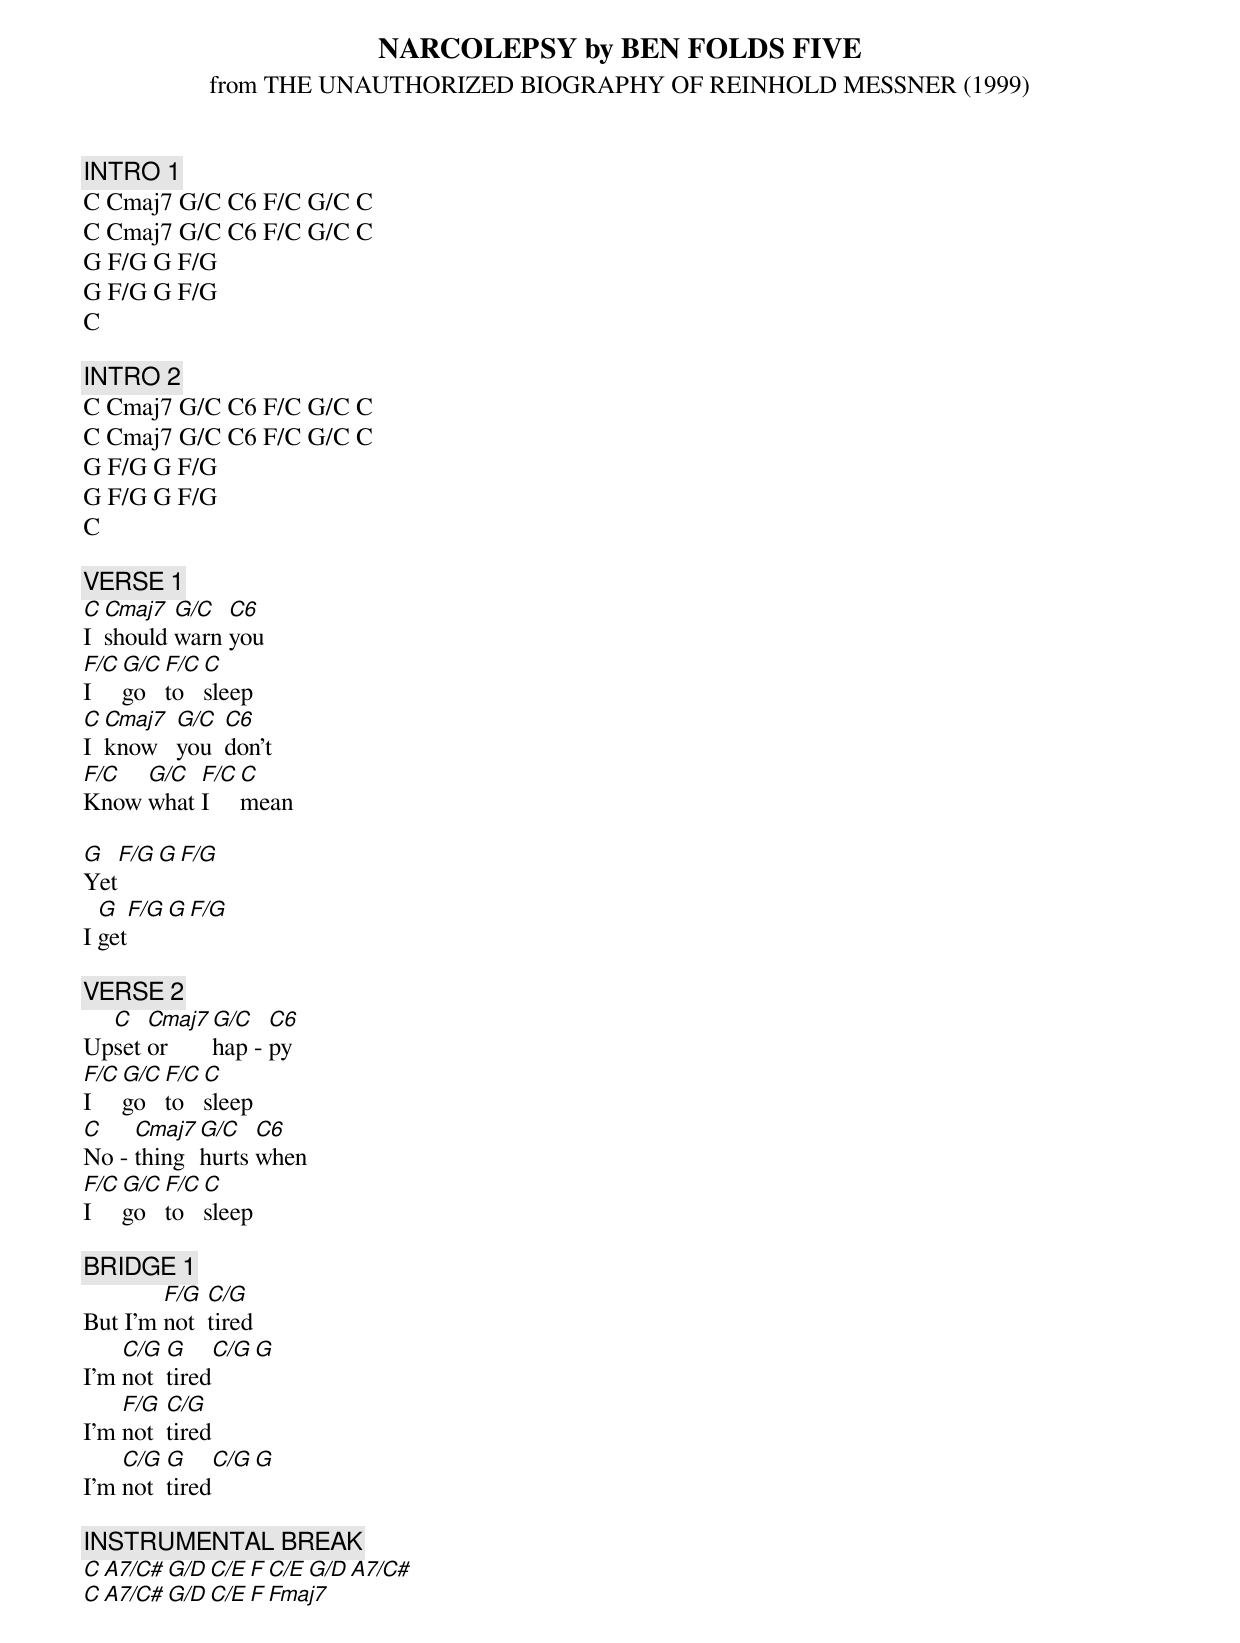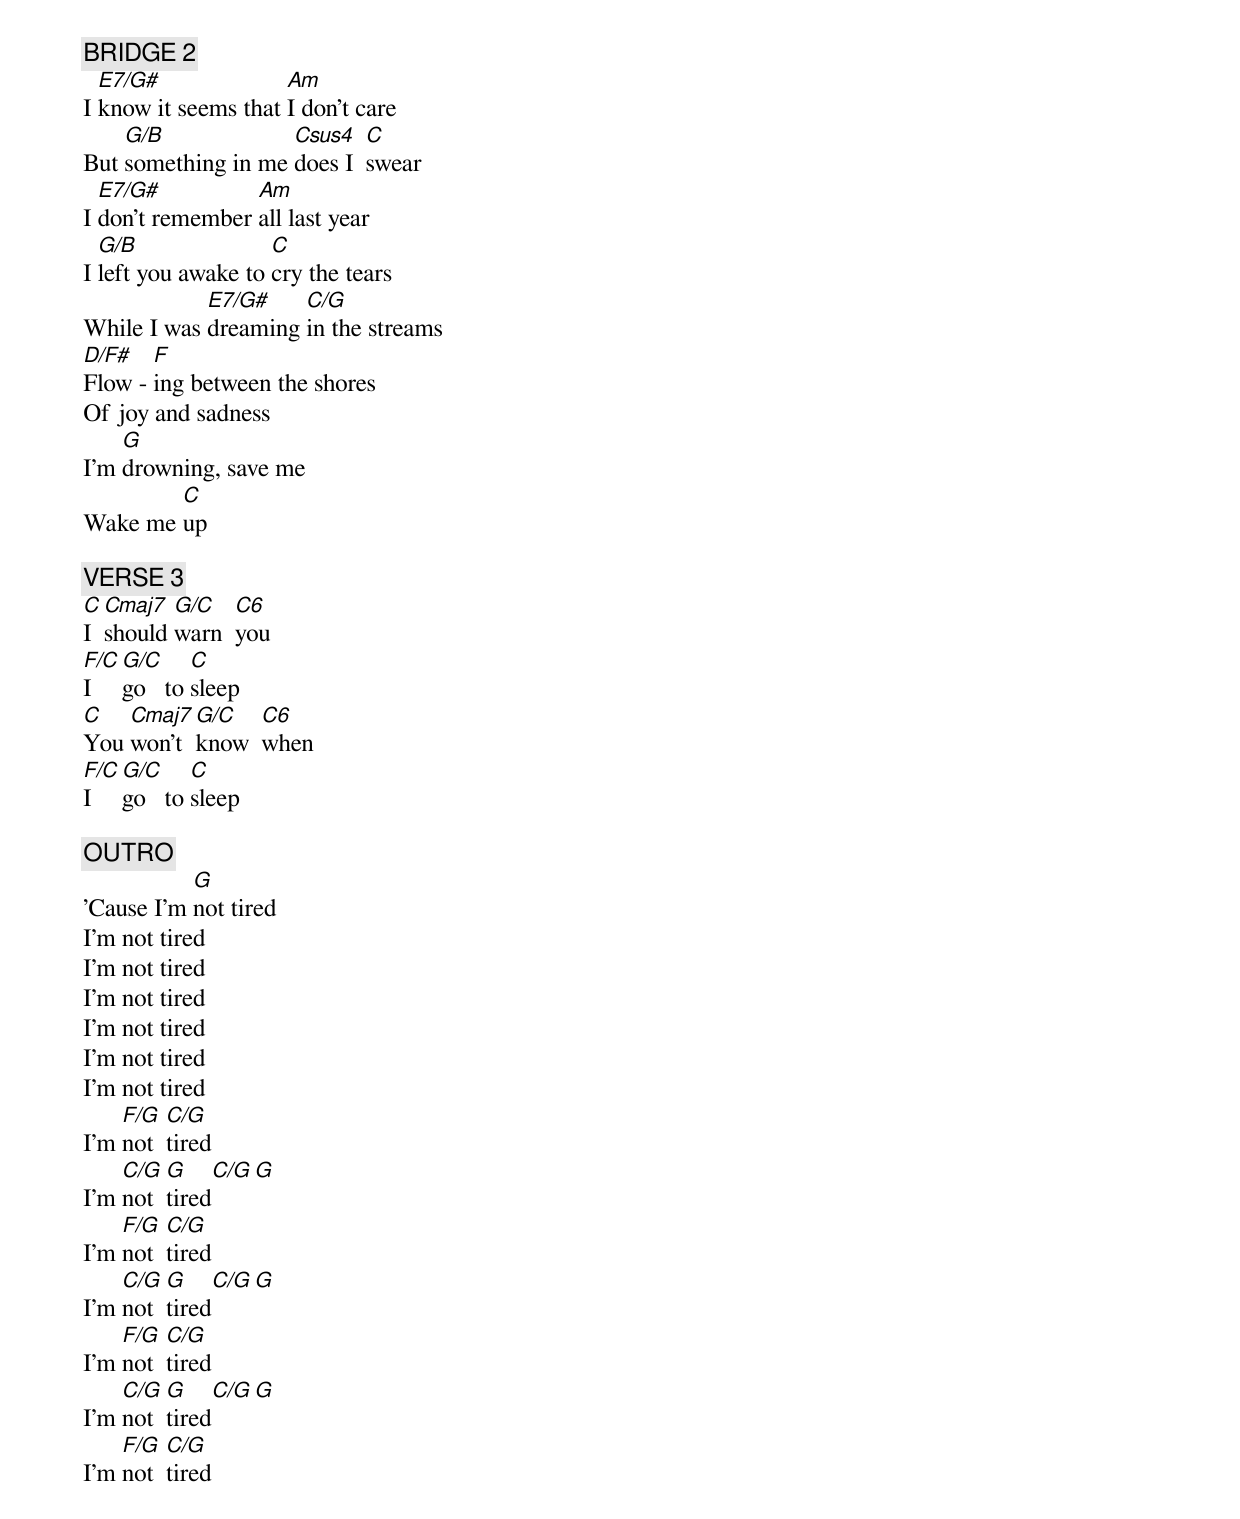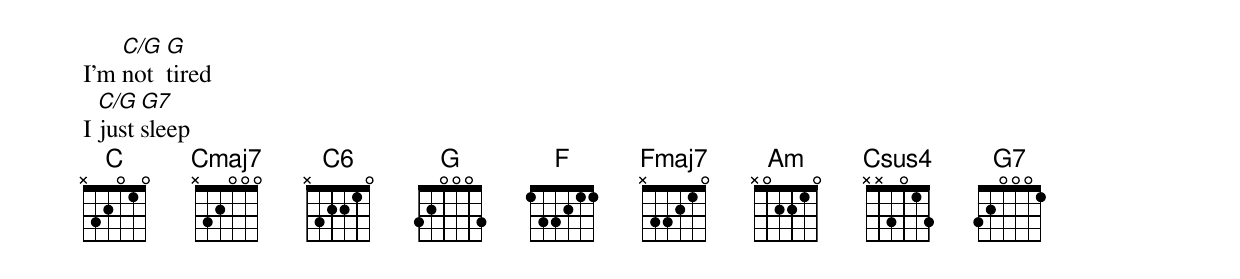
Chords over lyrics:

NARCOLEPSY by BEN FOLDS FIVE
from THE UNAUTHORIZED BIOGRAPHY OF REINHOLD MESSNER (1999)

[INTRO 1]
C Cmaj7 G/C C6 F/C G/C C
C Cmaj7 G/C C6 F/C G/C C
G F/G G F/G
G F/G G F/G
C

[INTRO 2]
C Cmaj7 G/C C6 F/C G/C C
C Cmaj7 G/C C6 F/C G/C C
G F/G G F/G
G F/G G F/G
C

[VERSE 1]
C  Cmaj7  G/C  C6
I  should warn you
F/C  G/C  F/C  C
I    go   to   sleep
C  Cmaj7  G/C  C6
I  know   you  don't
F/C  G/C  F/C  C
Know what I    mean

G    F/G  G  F/G
Yet
  G  F/G  G  F/G
I get

[VERSE 2]
  C   Cmaj7  G/C   C6
Upset or     hap - py
F/C  G/C  F/C  C
I    go   to   sleep
C    Cmaj7  G/C   C6
No - thing  hurts when
F/C  G/C  F/C  C
I    go   to   sleep

[BRIDGE 1]
        F/G  C/G
But I'm not  tired
    C/G  G     C/G G
I'm not  tired
    F/G  C/G
I'm not  tired
    C/G  G     C/G G
I'm not  tired

[INSTRUMENTAL BREAK]
C  A7/C#  G/D  C/E  F  C/E  G/D  A7/C#
C  A7/C#  G/D  C/E  F  Fmaj7

[BRIDGE 2]
  E7/G#              Am
I know it seems that I don't care
    G/B             Csus4   C
But something in me does I  swear
  E7/G#          Am
I don't remember all last year
  G/B               C
I left you awake to cry the tears
            E7/G#    C/G
While I was dreaming in the streams
D/F#   F
Flow - ing between the shores
Of joy and sadness
    G
I'm drowning, save me
        C
Wake me up

[VERSE 3]
C  Cmaj7  G/C   C6
I  should warn  you
F/C  G/C     C
I    go   to sleep
C   Cmaj7  G/C   C6
You won't  know  when
F/C  G/C     C
I    go   to sleep

[OUTRO]
           G
'Cause I'm not tired
I'm not tired
I'm not tired
I'm not tired
I'm not tired
I'm not tired
I'm not tired
    F/G  C/G
I'm not  tired
    C/G  G     C/G G
I'm not  tired
    F/G  C/G
I'm not  tired
    C/G  G     C/G G
I'm not  tired
    F/G  C/G
I'm not  tired
    C/G  G     C/G G
I'm not  tired
    F/G  C/G
I'm not  tired
    C/G  G
I'm not  tired
  C/G  G7
I just sleep
